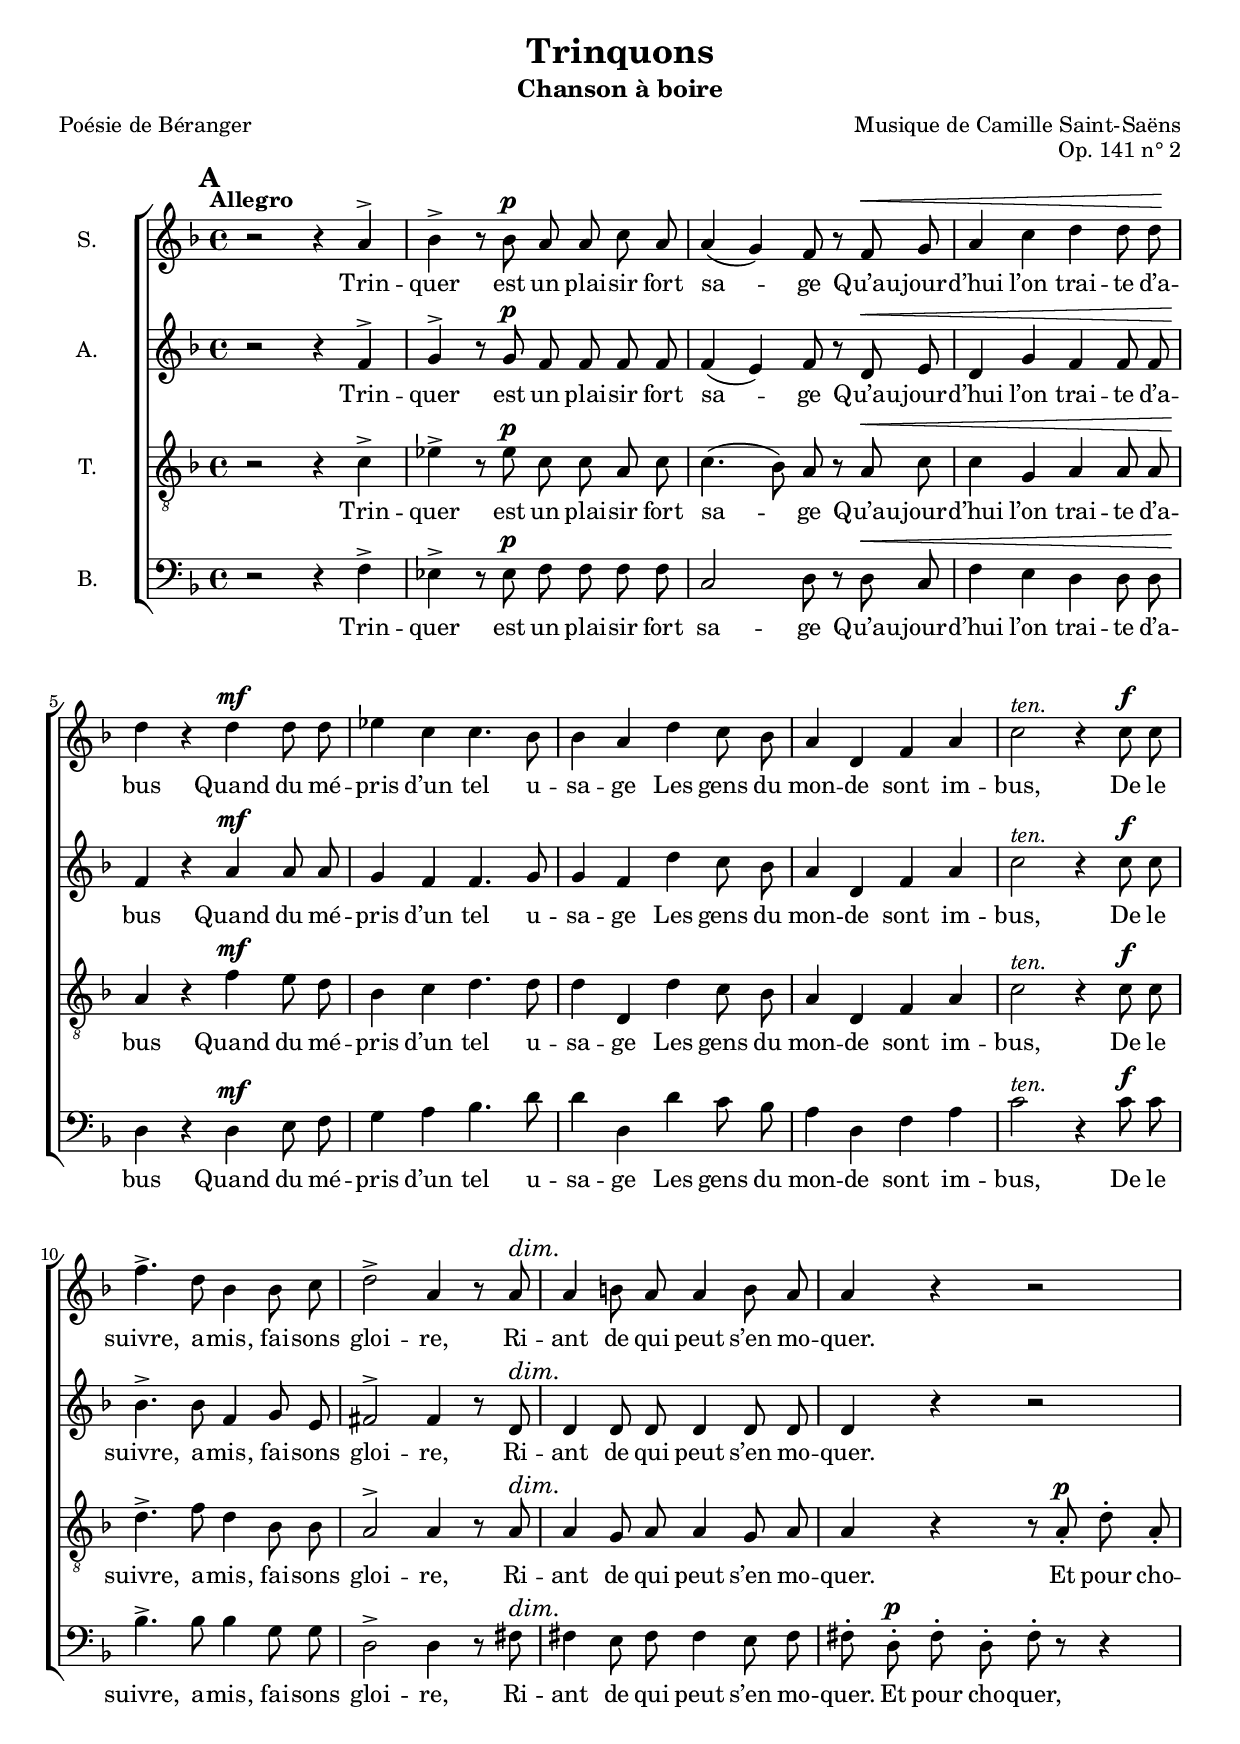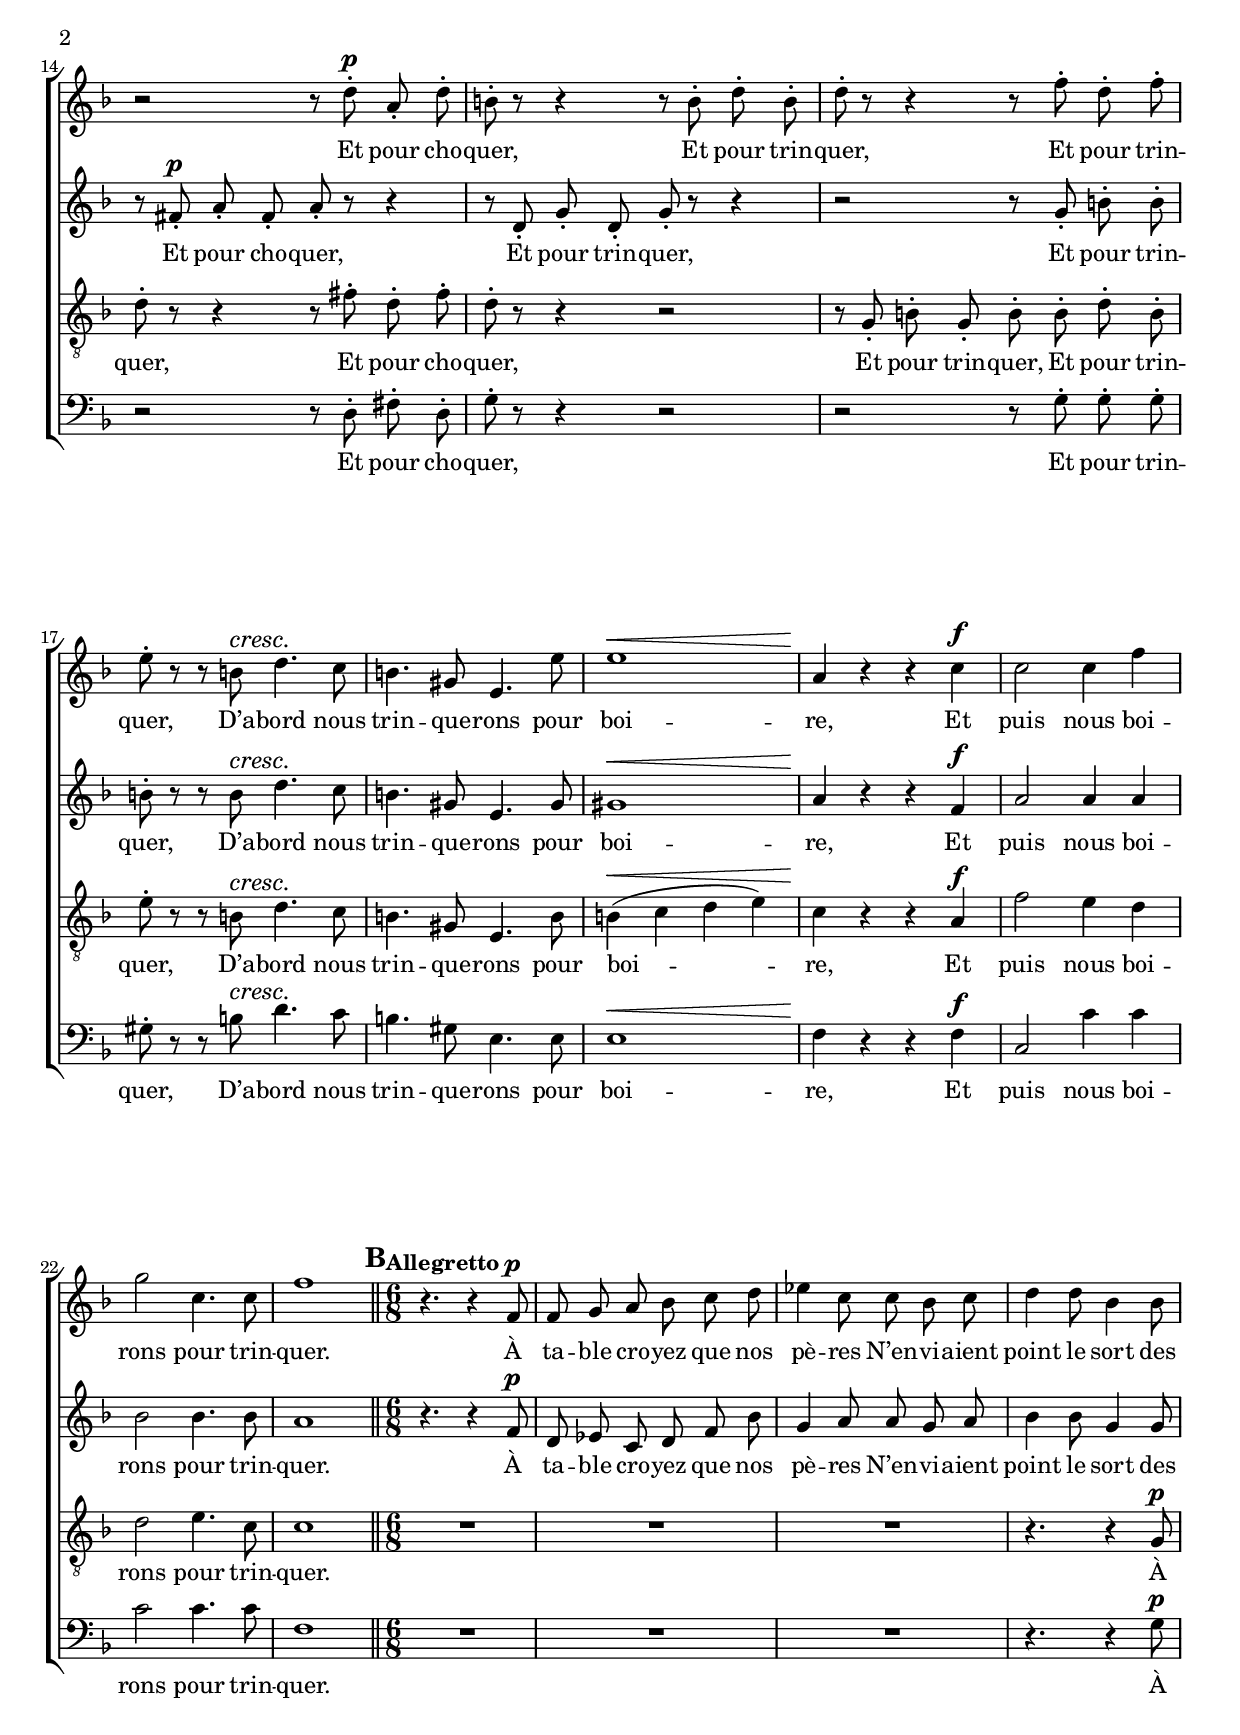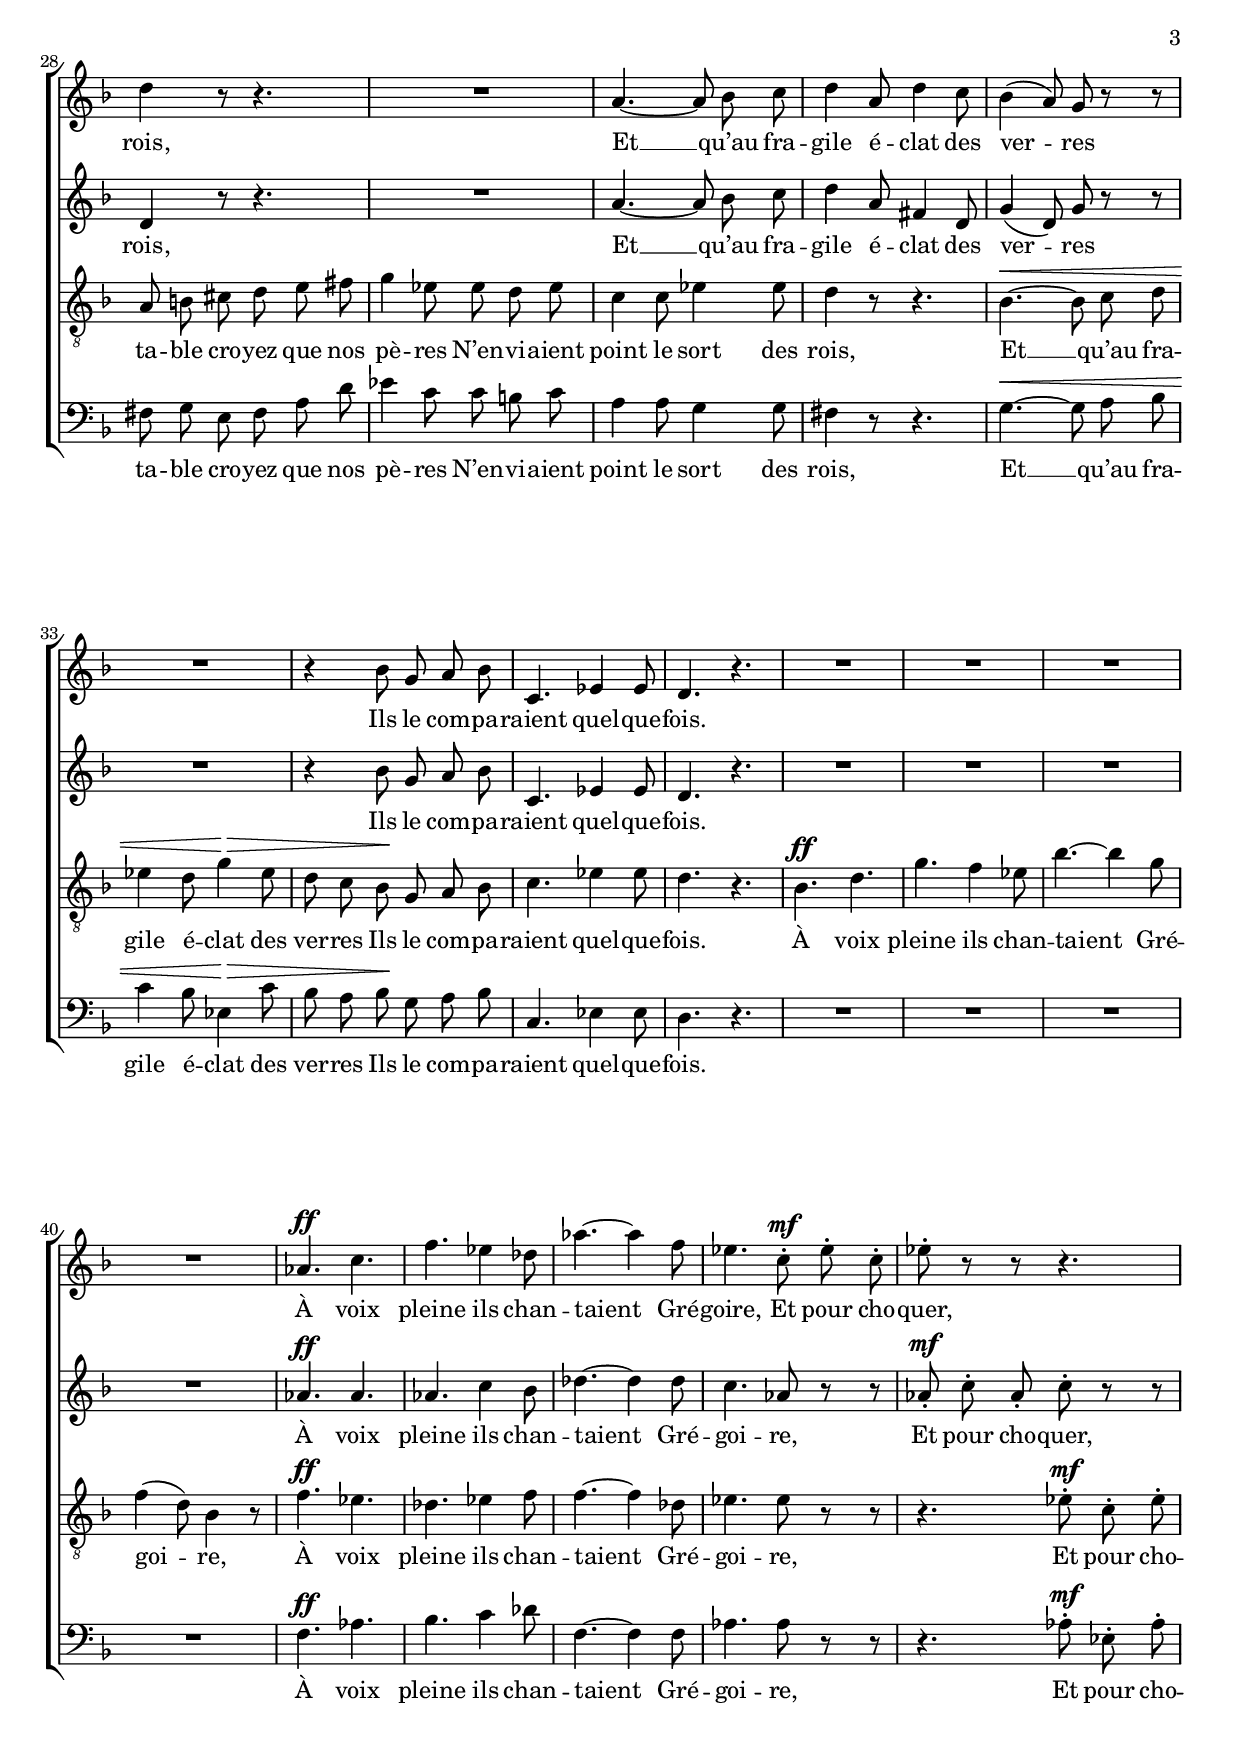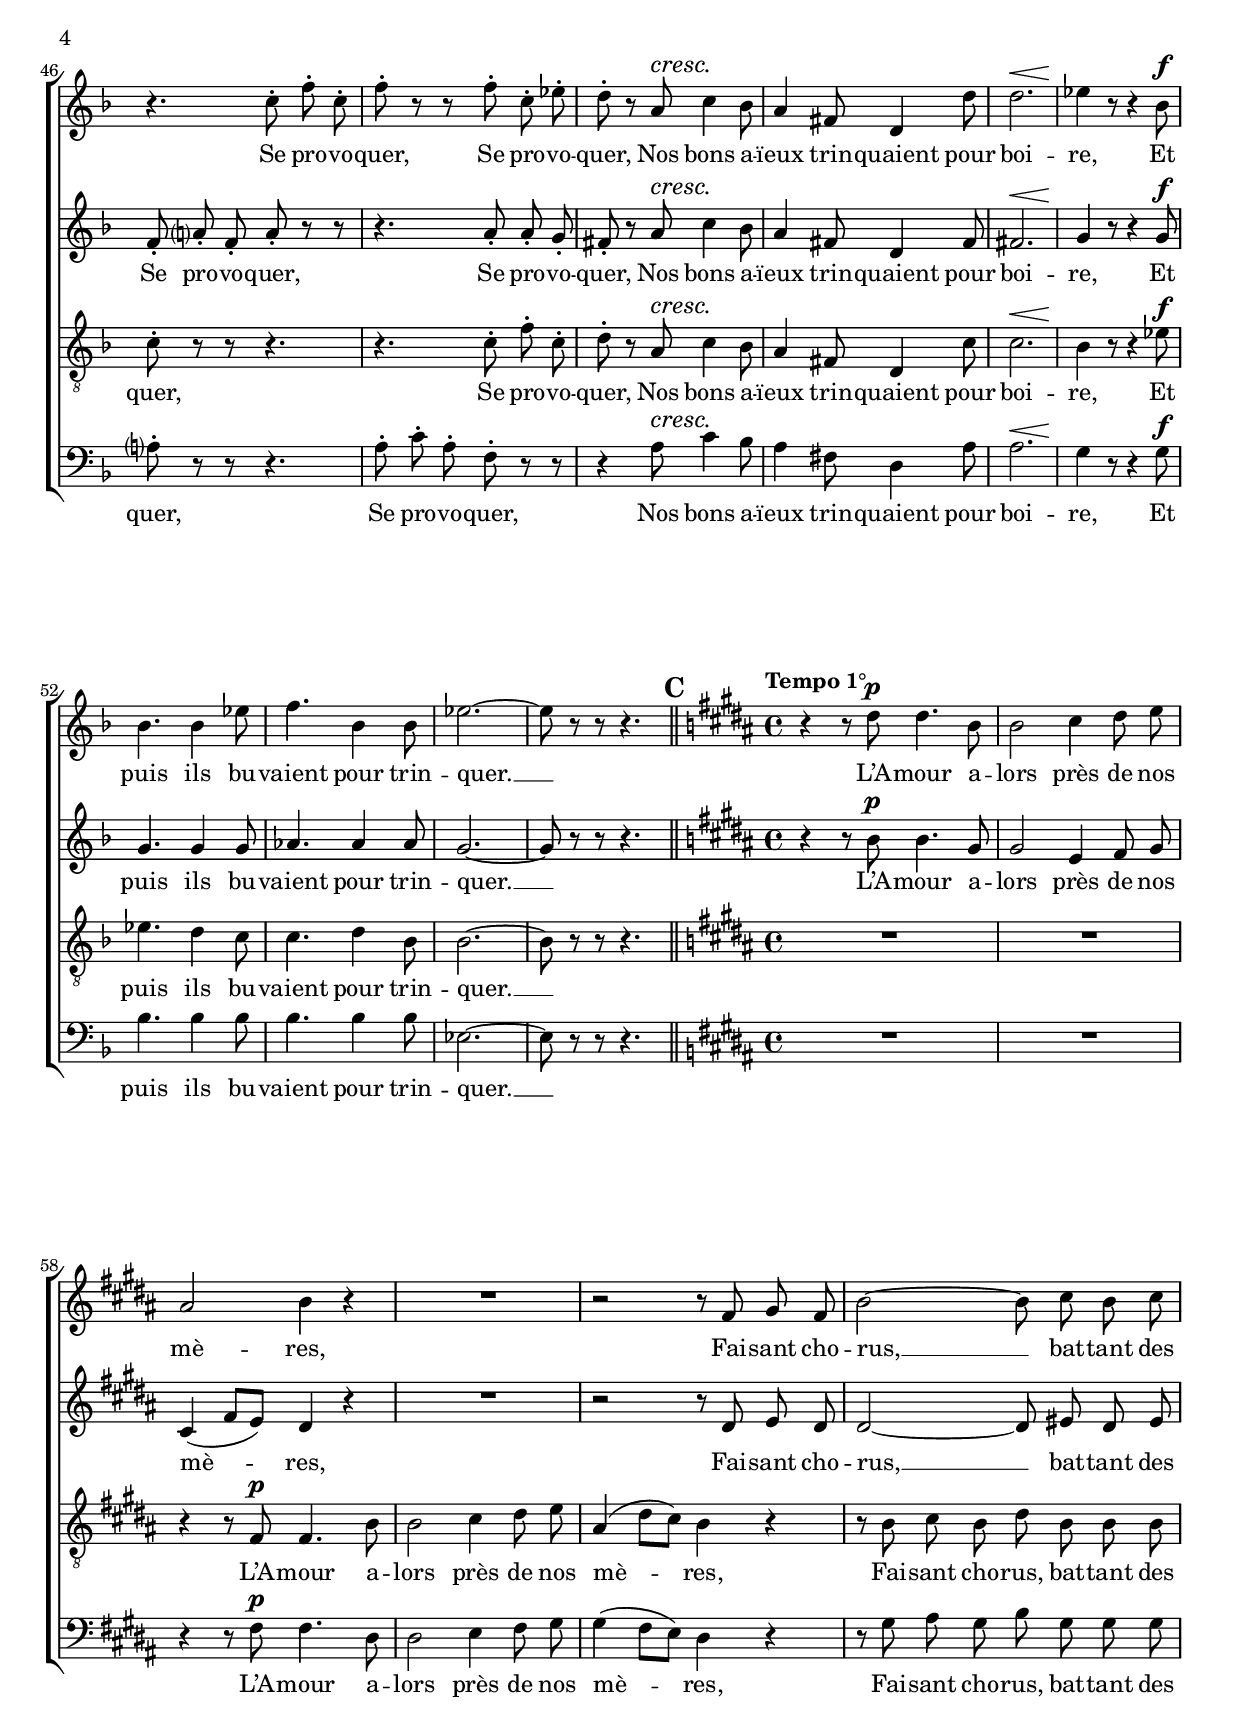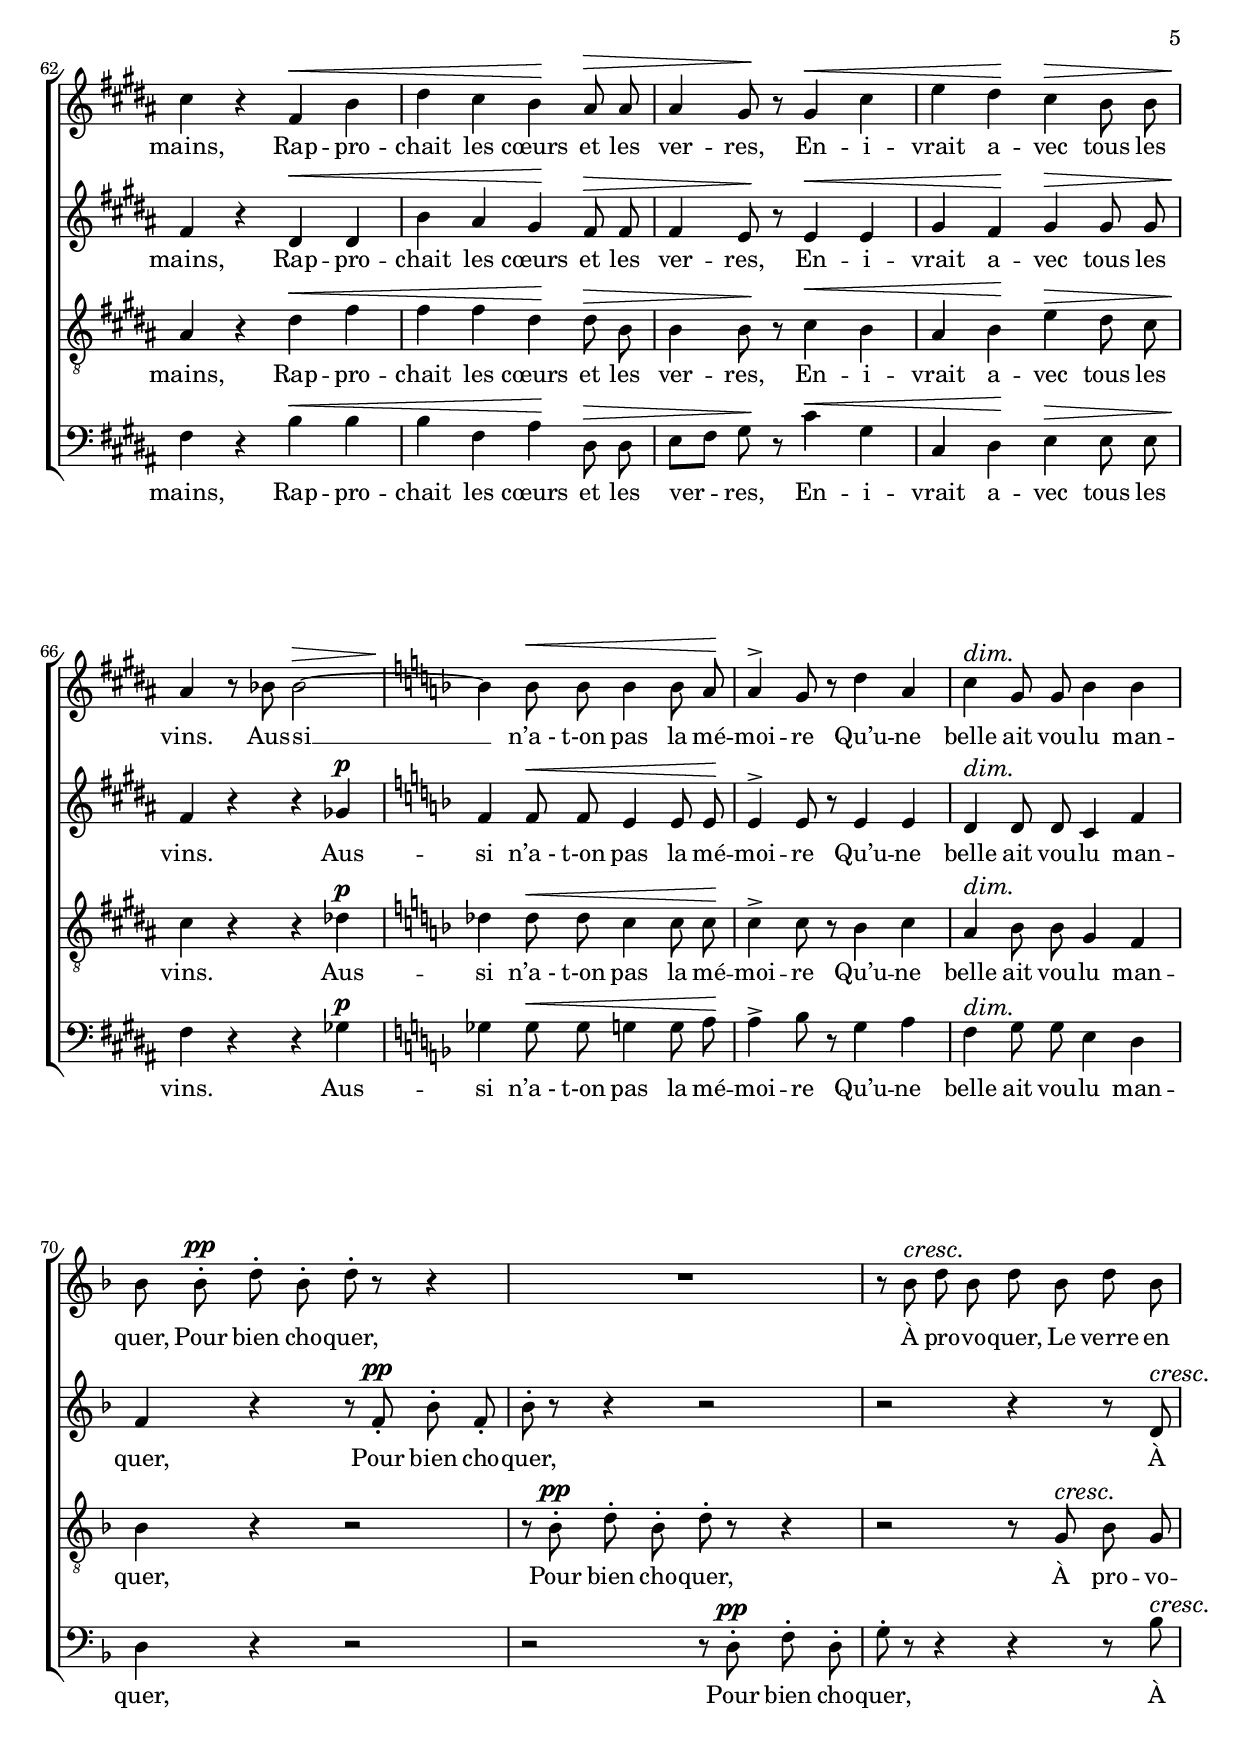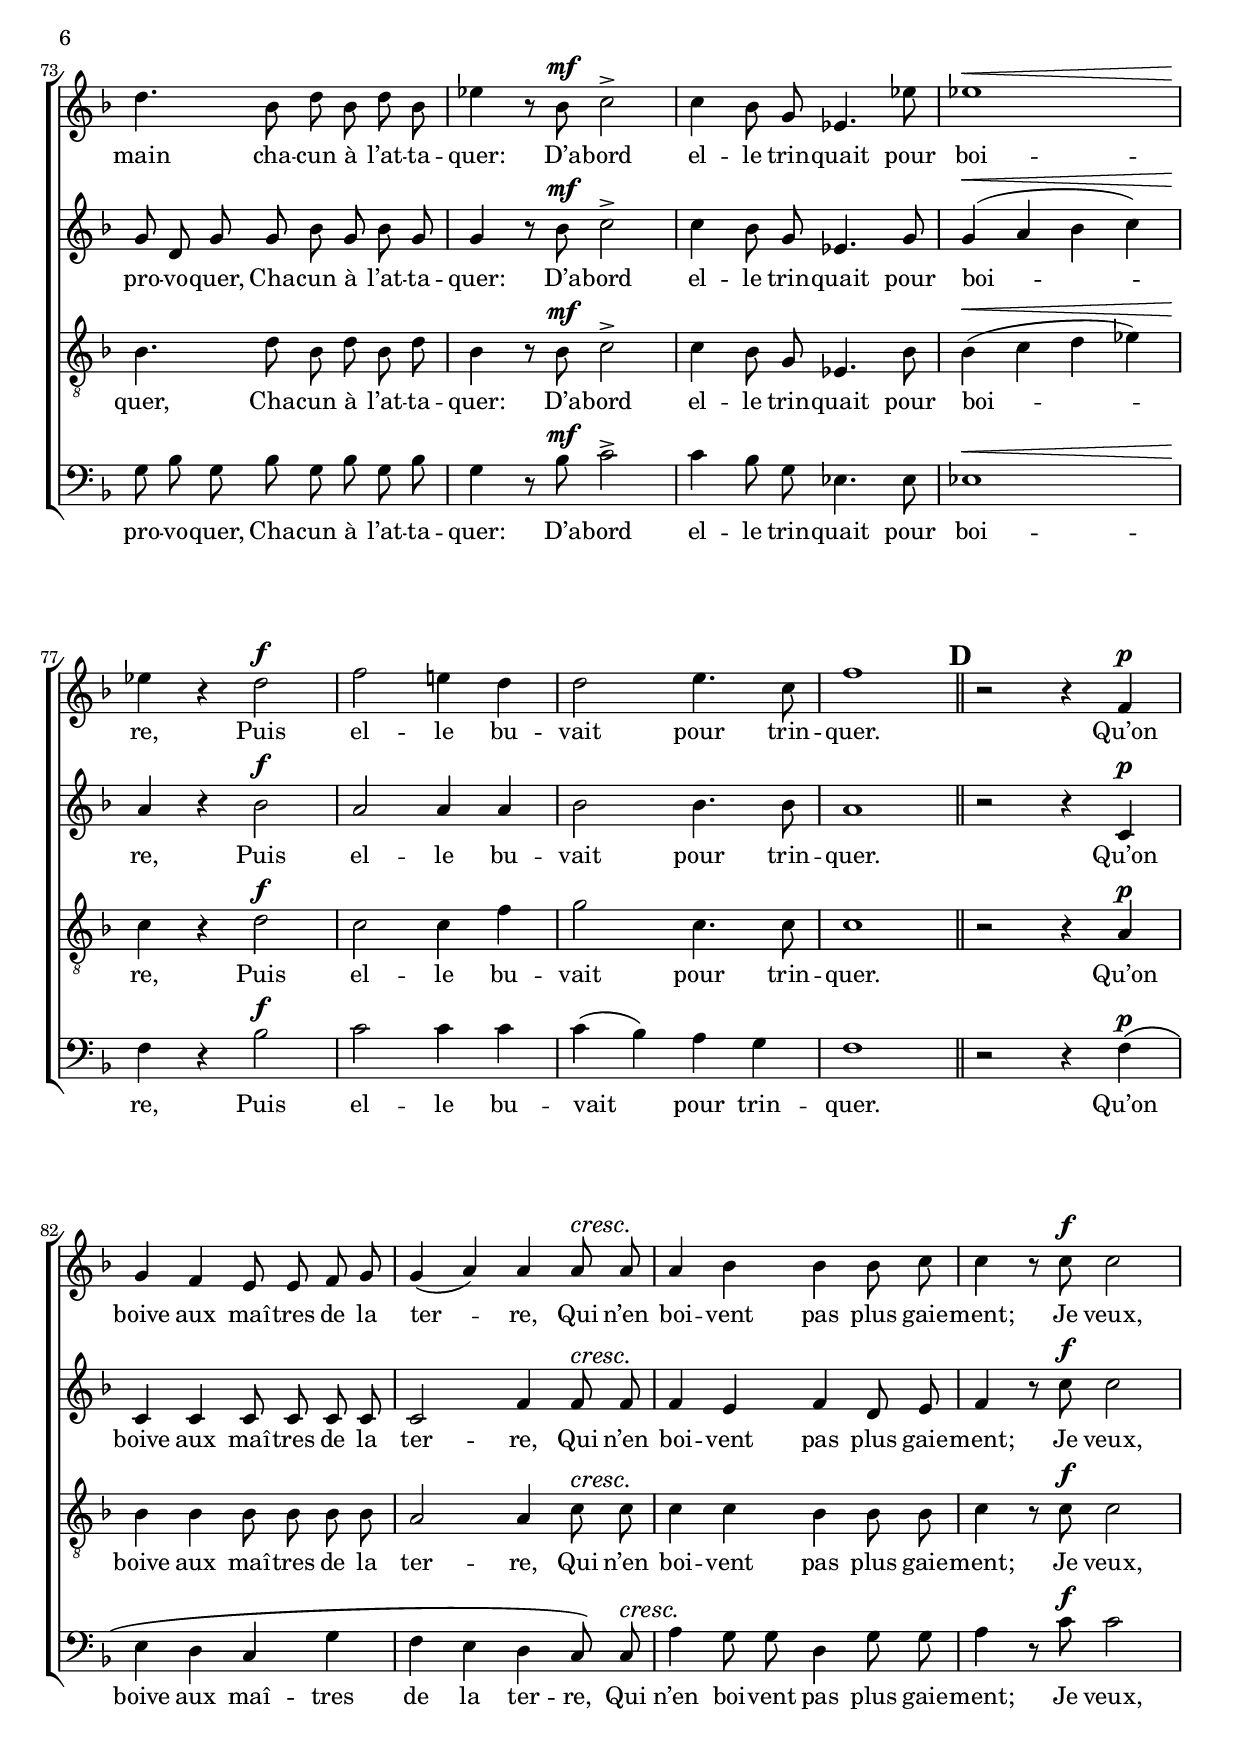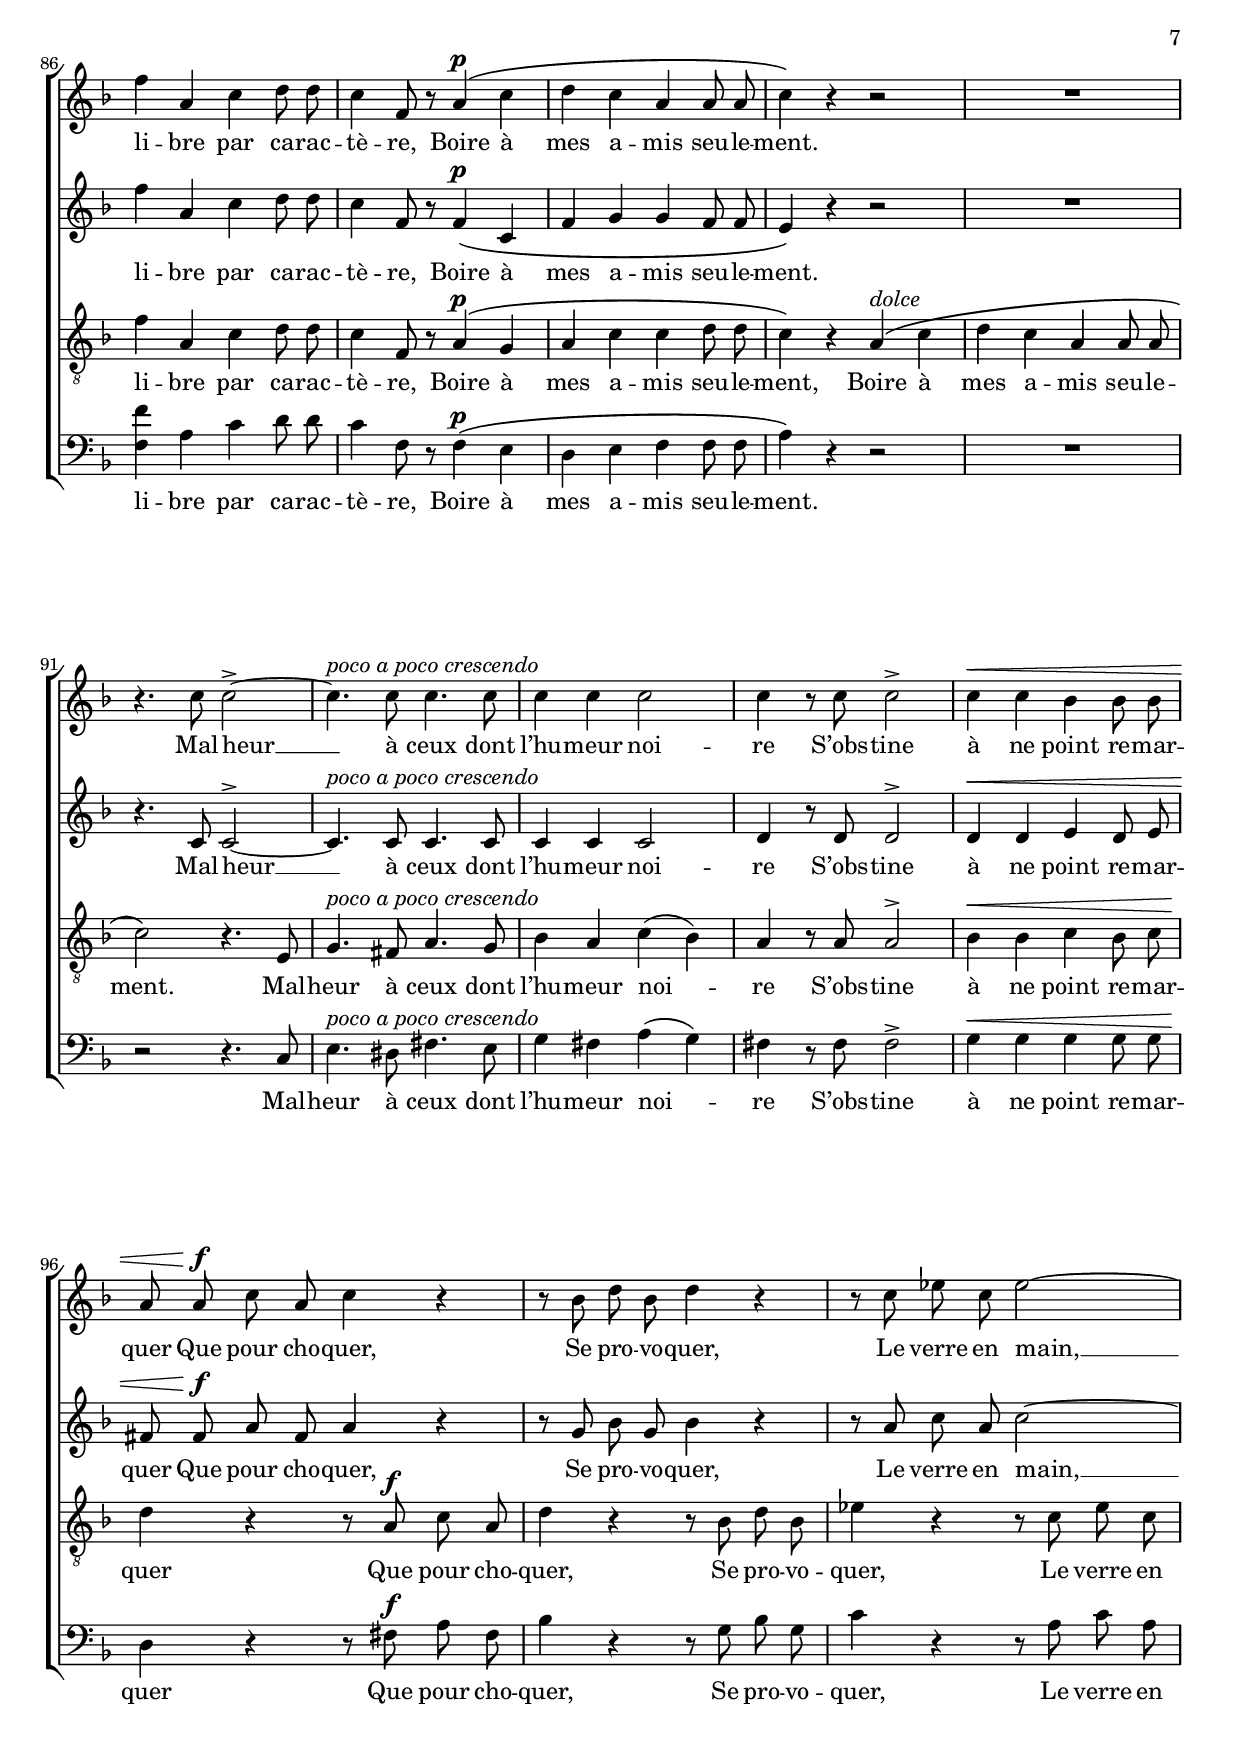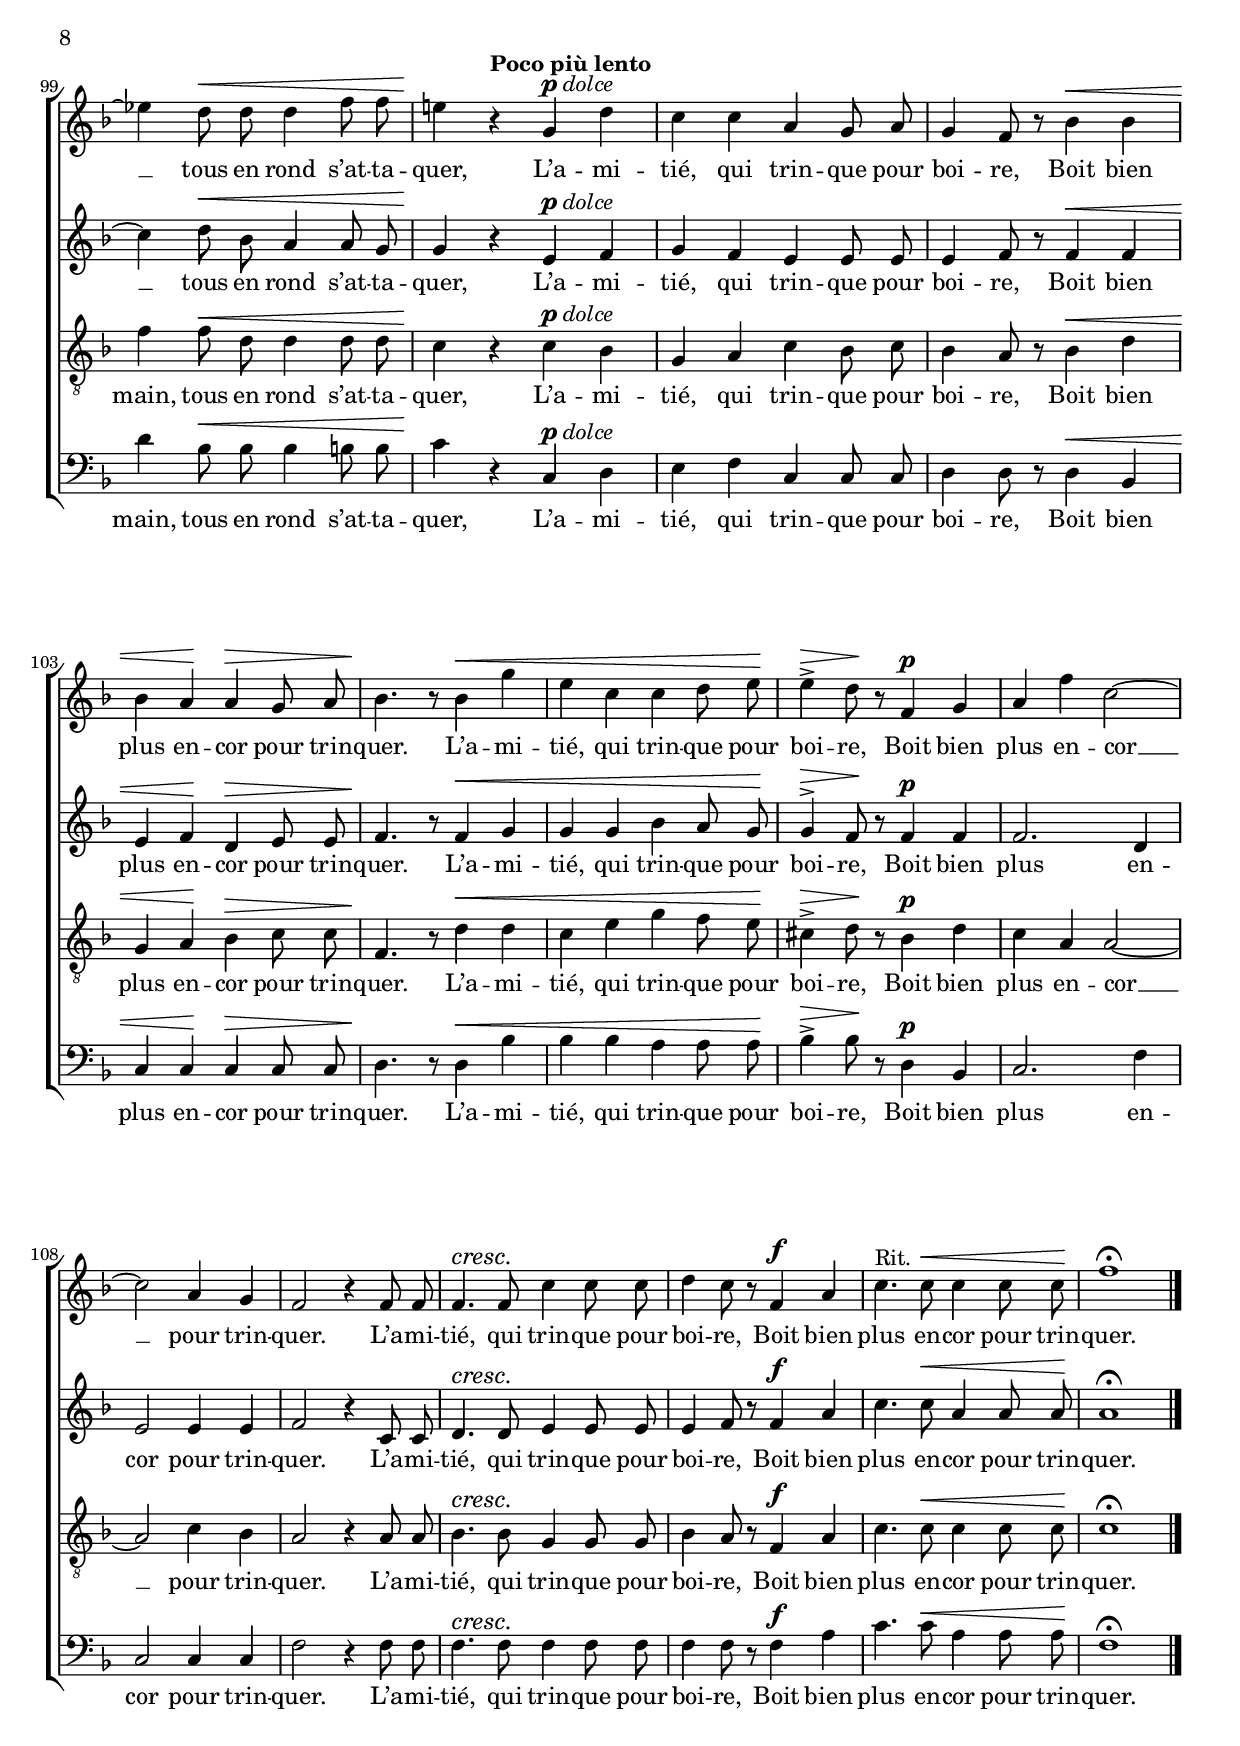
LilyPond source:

\version "2.18.2"

\header {
  title = "Trinquons"
  subtitle = "Chanson à boire"
  composer = "Musique de Camille Saint-Saëns"
  poet = "Poésie de Béranger"
  opus = "Op. 141 n° 2"
  % Supprimer le pied de page par défaut
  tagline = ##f
}

#(set-global-staff-size 19)

\paper {
  min-systems-per-page = #'3
}

global = {
  \key f \major
  \time 4/4
  \tempo "Allegro"
  \autoBeamOff
  \dynamicUp
  \override DynamicTextSpanner.style = #'none
  \set Score.markFormatter = #format-mark-box-numbers
}

soprano = \relative c'' {
  \global
  \mark \default
  r2 r4 a^>
  bes^> r8 bes\p a a c a
  a4( g) f8 r f\< g
  a4 c d d8 d\!
  d4 r d\mf d8 d
  ees4 c c4. bes8
  bes4 a d c8 bes
  a4 d, f a
  c2^\markup{\italic "ten." } r4 c8\f c
  f4.^> d8 bes4 bes8 c
  d2^> a4 r8 a\dim
  a4 b8 a a4 b8 a |
  a4 r r2
  r r8 d-.\p a-. d-.
  b-. r r4 r8 b-. d-. b-.
  d-. r r4 r8 f-. d-. f-. |
  e-. r r b\cresc d4. c8
  b4. gis8 e4. e'8
  e1\<
  a,4\! r r c\f
  c2 c4 f 
  g2 c,4. c8
  f1 \bar "||"
  \mark \default
  \tempo Allegretto \time 6/8 r4. r4 f,8\p 
  f g a bes c d
  ees4 c8 c bes c |
  d4 d8 bes4 bes8
  d4 r8 r4.
  R2.
  a4.~ a8 bes c
  d4 a8 d4 c8
  bes4( a8) g r r
  R2.
  r4 bes8 g a bes
  c,4. ees4 ees8
  d4. r
  R2.*4
  aes'4.\ff c
  f ees4 des8
  aes'4.~ aes4 f8
  ees4. c8-.\mf ees-. c-.
  ees-. r r r4.
  r c8-. f-. c-.
  f-. r r f-. c-. ees-.
  d-. r a\cresc c4 bes8 |
  a4 fis8 d4 d'8
  d2.\<
  ees4\! r8 r4 bes8\f 
  bes4. bes4 ees8 |
  f4. bes,4 bes8
  ees2.~
  ees8 r r r4. \bar "||"
  % 4
  \mark \default
  \tempo "Tempo 1°" \key b \major \time 4/4
  r4 r8 dis\p dis4. b8
  b2 cis4 dis8 e
  ais,2 b4 r
  R1
  r2 r8 fis gis fis
  b2~ b8 cis b cis
  cis4 r fis,\< b
  dis cis b\! ais8\> ais
  ais4 gis8\! r gis4\< cis
  e dis\! cis\> b8 b
  ais4\! r8 bes bes2~\>
  % 5
  \key f \major bes4\!
  bes8\< bes bes4 bes8 a\!
  a4^> g8 r d'4 a
  c\dim g8 g bes4 bes |
  bes8 bes-.\pp d-. bes-. d-. r r4
  R1
  r8 bes\cresc d bes d bes d bes |
  d4. bes8 d bes d bes
  ees4 r8 bes\mf c2->
  c4 bes8 g ees4. ees'8 |
  ees1\<
  ees4\! r d2\f
  f e!4 d
  d2 e4. c8
  f1 \bar "||"
  % 6
  \mark \default
  r2 r4 f,\p
  g f e8 e f g
  g4( a) a a8\cresc a
  a4 bes bes bes8 c
  c4 r8 c\f c2
  f4 a, c d8 d
  c4 f,8 r a4\(\p c |
  d c a a8 a 
  c4\) r r2
  R1
  % 7
  r4. c8 c2~-> 
  c4.^\markup{\italic{poco a poco crescendo}} c8 c4. c8
  c4 c c2
  c4 r8 c8 c2->
  c4\< c bes bes8 bes |
  a a\f c a c4 r
  r8 bes d bes d4 r4
  r8 c ees c ees2~ 
  ees4 d8\< d d4 f8 f
  e!4\! \tempo "Poco più lento" r g,^\markup{\dynamic p \italic dolce} d'
  c c a g8 a |
  g4 f8 r bes4\< bes
  bes a\! a\> g8 a 
  bes4.\! r8 bes4\< g' 
  e c c d8 e \!
  e4->\> d8\! r f,4\p g
  a f' c2~
  c a4 g
  f2 r4 f8 f
  f4.\cresc f8 c'4 c8 c
  d4 c8 r f,4\f a
  c4.^"Rit." c8\< c4 c8 c\!
  f1\fermata \bar "|."
  
}

alto = \relative c' {
  \global
  r2 r4 f^>
  g^> r8 g\p f f f f
  f4( e) f8 r d\< e
  d4 g f f8 f
  f4\! r a\mf a8 a
  g4 f f4. g8
  g4 f d' c8 bes
  a4 d, f a
  c2^\markup{\italic "ten." } r4 c8\f c |
  bes4.^> bes8 f4 g8 e
  fis2^> fis4 r8 d\dim 
  d4 d8 d d4 d8 d
  d4 r r2
  r8 fis-.\p a-. fis-. a-. r r4
  r8 d,-. g-. d-. g-. r r4
  r2 r8 g-. b-. b-. |
  b-. r r b\cresc d4. c8
  b4. gis8 e4. gis8
  gis1\<
  a4\! r r f\f 
  a2 a4 a
  bes2 bes4. bes8
  a1 |
  % 2
  r4. r4 f8\p 
  d ees c d f bes
  g4 a8 a g a
  bes4 bes8 g4 g8
  d4 r8 r4.
  R2.
  a'4.~ a8 bes c
  d4 a8 fis4 d8
  g4( d8) g r r
  R2.
  r4 bes8 g a bes 
  c,4. ees4 ees8
  d4. r
  R2.*4
  aes'4.\ff aes
  aes c4 bes8
  des4.~ des4 des8
  c4. aes8 r r
  aes-.\mf c-. aes-. c-. r r
  f,-. a?-. f-. a-. r r
  r4. a8-. a-. g-.
  fis-. r a\cresc c4 bes8 |
  a4 fis8 d4 fis8
  fis2.\<
  g4\! r8 r4 g8\f
  g4. g4 g8
  aes4. aes4 aes8
  g2.~ g8 r r r4.
  % 4
  \key b \major 
  r4 r8 b\p b4. gis8 |
  gis2 e4 fis8 gis
  cis,4( fis8[ e]) dis4 r
  R1
  r2 r8 dis e dis |
  dis2~ dis8 eis dis eis
  fis4 r dis\< dis
  b' ais gis\!
  fis8\> fis |
  fis4 e8\! r e4\< e
  gis fis\! gis\> gis8 gis
  fis4\! r r ges\p
  \key f \major f4 f8\< f e4 e8 e\!
  e4^> e8 r e4 e
  d\dim d8 d c4 f |
  f r r8 f-.\pp bes-. f-.
  bes-. r r4 r2
  r r4 r8 d,\cresc 
  g d g g bes g bes g
  g4 r8 bes\mf c2->
  c4 bes8 g ees4. g8
  g4(\< a bes c)
  a4\! r bes2\f
  a a4 a
  bes2 bes4. bes8
  a1
  % 6
  r2 r4
  c,\p 
  c c c8 c c c 
  c2 f4 f8\cresc f
  f4 e f d8 e |
  f4 r8 c'\f c2
  f4 a, c d8 d
  c4 f,8 r f4\(\p c |
  f g g f8 f8
  e4\) r r2
  R1
  %7
  r4. c8 c2~^>
  c4.^\markup{\italic{poco a poco crescendo}} c8 c4. c8
  c4 c c2
  d4 r8 d d2^>
  d4\< d e d8 e |
  fis fis\f a fis a4 r
  r8 g bes g bes4 r
  r8 a c a c2~ |
  c4 d8\< bes a4 a8 g
  g4\! r e^\markup{\dynamic p \italic dolce} f
  g f e e8 e |
  e4 f8 r f4\< f
  e f\! d\> e8 e
  f4.\! r8 f4\< g
  g g bes a8 g\!
  g4^>\> f8\! r f4\p f
  f2. d4
  e2 e4 e
  f2 r4 c8 c |
  d4.\cresc d8 e4 e8 e
  e4 f8 r f4\f a
  c4. c8\< a4 a8 a\!
  a1\fermata
}

tenor = \relative c' {
  \global
  r2 r4 c^>
  ees^> r8 ees\p c c a c
  c4.( bes8) a r a\< c
  c4 g a a8 a 
  a4\! r f'\mf e8 d
  bes4 c d4. d8 |
  d4 d, d' c8 bes
  a4 d, f a
  c2^\markup{\italic "ten." } r4 c8\f c
  d4.^> f8 d4 bes8 bes
  a2^> a4 r8 a\dim 
  a4 g8 a a4 g8 a
  a4 r r8 a-.\p d-. a-.
  d-. r8 r4 r8 fis-. d-. fis-.
  d-. r r4 r2
  r8 g,-. b-. g-. b-. b-. d-. b-.
  e-. r r b\cresc d4. c8
  b4. gis8 e4. b'8
  b4(\< c d e)
  c\! r r a4\f 
  f'2 e4 d
  d2 e4. c8
  c1
  % 2
  R2.*3
  r4. r4 g8\p
  a b cis d e fis
  g4 ees8 ees d ees |
  c4 c8 ees4 ees8
  d4 r8 r4.
  bes~\< bes8 c d
  ees4 d8 g4\> ees8
  d c bes\! g a bes
  c4. ees4 ees8 
  d4. r |
  bes4.\ff d
  g f4 ees8
  bes'4.~ bes4 g8
  f4( d8) bes4 r8
  f'4.\ff ees |
  des ees4 f8
  f4.~ f4 des8
  ees4. ees8 r r
  r4. ees8-.\mf c-. ees-.
  c-. r r r4.
  r c8-. f-. c-.
  d-. r a\cresc c4 bes8 |
  a4 fis8 d4 c'8
  c2.\<
  bes4\! r8 r4 ees8\f 
  ees4. d4 c8
  c4. d4 bes8 
  bes2.~
  bes8 r r r4.
  % 4
  \key b \major R1
  R1
  r4 r8 fis\p fis4. b8
  b2 cis4 dis8 e
  ais,4( dis8[ cis]) b4 r |
  r8 b cis b dis b b b
  ais4 r dis\< fis
  fis fis dis\! dis8\> b |
  b4 b8\! r cis4\< b
  ais b\! e\> dis8 cis
  cis4\! r r des\p 
  % 5
  \key f \major des4 des8\< des c4 c8 c\!
  c4-> c8 r bes4 c
  a\dim bes8 bes g4 f |
  bes r r2
  r8 bes-.\pp d-. bes-. d-. r r4
  r2 r8 g,\cresc bes g |
  bes4. d8 bes d bes d
  bes4 r8 bes\mf c2->
  c4 bes8 g ees4. bes'8 |
  bes4(\< c d ees)
  c\! r d2\f
  c c4 f
  g2 c,4. c8
  c1
  % 6
  r2 r4 a\p
  bes bes bes8 bes bes bes
  a2 a4 c8\cresc c
  c4 c bes bes8 bes
  c4 r8 c\f c2
  f4 a, c d8 d
  c4 f,8 r a4\p\( g
  a c c d8 d
  c4\) r a^\markup{\italic{dolce}}\( c
  d c a a8 a
  c2\) r4. e,8 |
  g4.^\markup{\italic{poco a poco crescendo}} fis8 a4. g8
  bes4 a  c( bes)
  a r8 a a2^>
  bes4\< bes c bes8 c
  d4\! r r8 a\f c a
  d4 r4 r8 bes d bes
  ees4 r r8 c ees c |
  f4 f8\< d d4 d8 d
  c4\! r c^\markup{\dynamic p \italic dolce} bes
  g a c bes8 c |
  bes4 a8 r bes4\< d
  g, a\! bes\> c8 c
  f,4.\! r8 d'4\< d
  c e g f8 e\! |
  cis4^>\> d8\! r bes4\p d
  c a a2~
  a c4 bes
  a2 r4 a8 a |
  bes4.\cresc bes8 g4 g8 g
  bes4 a8 r f4\f a
  c4. c8\< c4 c8 c\!
  c1\fermata
  
}

bass = \relative c {
  \global
  r2 r4 f^> 
  ees^> r8 ees8\p f f f f
  c2 d8 r d\< c
  f4 e d d8 d
  d4\! r d\mf e8 f
  g4 a bes4. d8
  d4 d, d' c8 bes
  a4 d, f a
  c2^\markup{\italic "ten." } r4 c8\f c
  bes4.^> bes8 bes4 g8 g
  d2^> d4 r8 fis\dim 
  fis4 e8 fis fis4 e8 fis
  fis-. d-.\p fis-. d-. fis-. r r4 
  r2 r8 d-. fis-. d-.
  g-. r r4 r2
  r r8 g-. g-. g-.
  gis-. r r b\cresc d4. c8
  b4. gis8 e4. e8
  e1\<
  f4\! r r f\f 
  c2 c'4 c
  c2 c4. c8
  f,1
  %2
  R2.*3
  r4. r4 g8\p
  fis g e fis a d
  ees4 c8 c b c |
  a4 a8 g4 g8
  fis4 r8 r4.
  g4.~\< g8 a bes
  c4 bes8 ees,4\> c'8
  bes a bes\! g a bes
  c,4. ees4 ees8 d4. r |
  % 3
  R2.*4
  f4.\ff aes |
  bes4. c4 des8
  f,4.~ f4 f8
  aes4. aes8 r r
  r4. aes8-.\mf ees-. aes-. |
  a?-. r r r4.
  a8-. c-. a-. f-. r r 
  r4 a8\cresc c4 bes8 |
  a4 fis8 d4 a'8
  a2.\< 
  g4\! r8 r4 g8\f 
  bes4. bes4 bes8 |
  bes4. bes4 bes8
  ees,2.~ 
  ees8 r r  r4.
  % 4
  \key b \major R1*2
  r4 r8 fis\p fis4. dis8
  dis2 e4 fis8 gis
  gis4( fis8[ e]) dis4 r |
  r8 gis ais gis b gis gis gis
  fis4 r b\< b
  b fis ais\! dis,8\> dis
  e[ fis] gis\! r cis4\< gis
  cis, dis\! e\> e8 e
  fis4\! r4 r ges\p
  % 5
  \key f \major ges4 ges8\< ges g4 g8 a\!
  a4-> bes8 r g4 a
  f\dim g8 g e4 d |
  d r r2
  r r8 d-.\pp f-. d-.
  g-. r r4 r r8 bes\cresc |
  g bes g bes g bes g bes
  g4 r8 bes\mf c2->
  c4 bes8 g ees4. ees8 |
  ees1\<
  f4\! r bes2\f 
  c c4 c
  c( bes) a g
  f1
  % 6
  r2 r4 f\p\( 
  e d c g'
  f e d c8\) c\cresc 
  a'4 g8 g d4 g8 g
  a4 r8 c\f c2
  <f f,>4 a, c4 d8 d
  c4 f,8 r f4\p\( e
  d e f f8 f 
  a4\) r r2
  R1
  r2 r4. c,8 |
  e4.^\markup{\italic{poco a poco crescendo}} dis8 fis4. e8
  g4 fis a( g)
  fis4 r8 fis fis2^>
  g4\< g g g8 g |
  d4\! r r8 fis\f a fis
  bes4 r r8 g bes g
  c4 r r8 a c a |
  d4 bes8\< bes bes4 b8 b
  c4\! r
  c,^\markup{\dynamic p \italic dolce} d
  e f c c8 c
  d4 d8 r d4\< bes
  c c\! c\> c8 c
  d4.\! r8 d4\< bes'
  bes bes a a8 a\! |
  bes4^>\> bes8\! r d,4\p bes
  c2. f4
  c2 c4 c
  f2 r4 f8 f |
  f4.\cresc f8 f4 f8 f
  f4 f8 r f4\f a
  c4. c8\< a4 a8 a\!
  f1\fermata
}

sopranoVerse = \lyricmode {
 Trin -- quer est un plai -- sir fort sa -- ge
Qu’au -- jour -- d’hui l’on trai -- te d’a -- bus
Quand du mé -- pris d’un tel u -- sa -- ge
Les gens du mon -- de sont im -- bus,
De le suivre, a -- mis, fai -- sons gloi -- re,
Ri -- ant de qui peut s’en mo -- quer.
Et pour cho -- quer,
% Nous pro -- vo -- quer,
Et pour trin -- quer,
Et pour trin -- quer,
%Le verre en main, en rond nous at -- ta -- quer
D’a -- bord nous trin -- que -- rons pour boi -- re,
Et puis nous boi -- rons pour trin -- quer.

À ta -- ble cro -- yez que nos pè -- res
N’en -- vi -- aient point le sort des rois,
Et __ qu’au fra -- gile é -- clat des ver -- res
Ils le com -- pa -- raient quel -- que -- fois.
À voix pleine ils chan -- taient Gré -- goire,
%Doc -- teur que l’on peut ex -- pli -- quer;
Et pour cho -- quer,
Se pro -- vo -- quer,
Se pro -- vo -- quer,
%Le verre en main, tous en rond s'at -- ta -- quer,
Nos bons a -- ïeux trin -- quaient pour boi -- re,
Et puis ils bu -- vaient pour trin -- quer. __

L’A -- mour a -- lors près de nos mè -- res,
Fai -- sant cho -- rus, __ bat -- tant des mains,
Rap -- pro -- chait les cœurs et les ver -- res,
En -- i -- vrait a -- vec tous les vins.
Aus -- si __ n’a_- t-on pas la mé -- moi -- re
Qu’u -- ne belle ait vou -- lu man -- quer,
Pour bien cho -- quer,
À pro -- vo -- quer,
Le verre en main cha -- cun à l’at -- ta -- quer:
D’a -- bord el -- le trin -- quait pour boi -- re,
Puis el -- le bu -- vait pour trin -- quer.

Qu’on boive aux maî -- tres de la ter -- re,
Qui n’en boi -- vent pas plus gaie -- ment;
Je veux, li -- bre par ca -- rac -- tè -- re,
Boire à mes a -- mis seu -- le -- ment.
Mal -- heur __ à ceux dont l’hu -- meur noi -- re
S’obs -- tine à ne point re -- mar -- quer
Que pour cho -- quer,
Se pro -- vo -- quer,
Le verre en main, __ tous en rond s’at -- ta -- quer,
L’a -- mi -- tié, qui trin -- que pour boi -- re,
Boit bien plus en -- cor pour trin -- quer.
L’a -- mi -- tié, qui trin -- que pour boi -- re,
Boit bien plus en -- cor __ pour trin -- quer.
L’a -- mi -- tié, qui trin -- que pour boi -- re,
Boit bien plus en -- cor pour trin -- quer.
  
}

altoVerse = \lyricmode {
   Trin -- quer est un plai -- sir fort sa -- ge
Qu’au -- jour -- d’hui l’on trai -- te d’a -- bus
Quand du mé -- pris d’un tel u -- sa -- ge
Les gens du mon -- de sont im -- bus,
De le suivre, a -- mis, fai -- sons gloi -- re,
Ri -- ant de qui peut s’en mo -- quer.
Et pour cho -- quer,
Et pour trin -- quer,
Et pour trin -- quer,
D’a -- bord nous trin -- que -- rons pour boi -- re,
Et puis nous boi -- rons pour trin -- quer.

À ta -- ble cro -- yez que nos pè -- res
N’en -- vi -- aient point le sort des rois,
Et __ qu’au fra -- gile é -- clat des ver -- res
Ils le com -- pa -- raient quel -- que -- fois.
À voix pleine ils chan -- taient Gré -- goi -- re,
Et pour cho -- quer,
Se pro -- vo -- quer,
Se pro -- vo -- quer,
Nos bons a -- ïeux trin -- quaient pour boi -- re,
Et puis ils bu -- vaient pour trin -- quer. __

L’A -- mour a -- lors près de nos mè -- res,
Fai -- sant cho -- rus, __ bat -- tant des mains,
Rap -- pro -- chait les cœurs et les ver -- res,
En -- i -- vrait a -- vec tous les vins.
Aus -- si n’a_- t-on pas la mé -- moi -- re
Qu’u -- ne belle ait vou -- lu man -- quer,
Pour bien cho -- quer,
À pro -- vo -- quer,
Cha -- cun à l’at -- ta -- quer:
D’a -- bord el -- le trin -- quait pour boi -- re,
Puis el -- le bu -- vait pour trin -- quer.

Qu’on boive aux maî -- tres de la ter -- re,
Qui n’en boi -- vent pas plus gaie -- ment;
Je veux, li -- bre par ca -- rac -- tè -- re,
Boire à mes a -- mis seu -- le -- ment.
Mal -- heur __ à ceux dont l’hu -- meur noi -- re
S’obs -- tine à ne point re -- mar -- quer
Que pour cho -- quer,
Se pro -- vo -- quer,
Le verre en main, __ tous en rond s’at -- ta -- quer,
L’a -- mi -- tié, qui trin -- que pour boi -- re,
Boit bien plus en -- cor pour trin -- quer.
L’a -- mi -- tié, qui trin -- que pour boi -- re,
Boit bien plus en -- cor pour trin -- quer.
L’a -- mi -- tié, qui trin -- que pour boi -- re,
Boit bien plus en -- cor pour trin -- quer.
  
}

tenorVerse = \lyricmode {
   Trin -- quer est un plai -- sir fort sa -- ge
Qu’au -- jour -- d’hui l’on trai -- te d’a -- bus
Quand du mé -- pris d’un tel u -- sa -- ge
Les gens du mon -- de sont im -- bus,
De le suivre, a -- mis, fai -- sons gloi -- re,
Ri -- ant de qui peut s’en mo -- quer.
Et pour cho -- quer,
Et pour cho -- quer,
Et pour trin -- quer,
Et pour trin -- quer,
D’a -- bord nous trin -- que -- rons pour boi -- re,
Et puis nous boi -- rons pour trin -- quer.

À ta -- ble cro -- yez que nos pè -- res
N’en -- vi -- aient point le sort des rois,
Et __ qu’au fra -- gile é -- clat des ver -- res
Ils le com -- pa -- raient quel -- que -- fois.
À voix pleine ils chan -- taient Gré -- goi -- re,
À voix pleine ils chan -- taient Gré -- goi -- re,
Et pour cho -- quer,
Se pro -- vo -- quer,
Nos bons a -- ïeux trin -- quaient pour boi -- re,
Et puis ils bu -- vaient pour trin -- quer. __

L’A -- mour a -- lors près de nos mè -- res,
Fai -- sant cho -- rus, bat -- tant des mains,
Rap -- pro -- chait les cœurs et les ver -- res,
En -- i -- vrait a -- vec tous les vins.
Aus -- si n’a_- t-on pas la mé -- moi -- re
Qu’u -- ne belle ait vou -- lu man -- quer,
Pour bien cho -- quer,
À pro -- vo -- quer,
Cha -- cun à l’at -- ta -- quer:
D’a -- bord el -- le trin -- quait pour boi -- re,
Puis el -- le bu -- vait pour trin -- quer.

Qu’on boive aux maî -- tres de la ter -- re,
Qui n’en boi -- vent pas plus gaie -- ment;
Je veux, li -- bre par ca -- rac -- tè -- re,
Boire à mes a -- mis seu -- le -- ment,
Boire à mes a -- mis seu -- le -- ment.
Mal -- heur à ceux dont l’hu -- meur noi -- re
S’obs -- tine à ne point re -- mar -- quer
Que pour cho -- quer,
Se pro -- vo -- quer,
Le verre en main, tous en rond s’at -- ta -- quer,
L’a -- mi -- tié, qui trin -- que pour boi -- re,
Boit bien plus en -- cor pour trin -- quer.
L’a -- mi -- tié, qui trin -- que pour boi -- re,
Boit bien plus en -- cor __ pour trin -- quer.
L’a -- mi -- tié, qui trin -- que pour boi -- re,
Boit bien plus en -- cor pour trin -- quer.
  
}

bassVerse = \lyricmode {
 Trin -- quer est un plai -- sir fort sa -- ge
Qu’au -- jour -- d’hui l’on trai -- te d’a -- bus
Quand du mé -- pris d’un tel u -- sa -- ge
Les gens du mon -- de sont im -- bus,
De le suivre, a -- mis, fai -- sons gloi -- re,
Ri -- ant de qui peut s’en mo -- quer.
Et pour cho -- quer,
Et pour cho -- quer,
Et pour trin -- quer,
D’a -- bord nous trin -- que -- rons pour boi -- re,
Et puis nous boi -- rons pour trin -- quer.

À ta -- ble cro -- yez que nos pè -- res
N’en -- vi -- aient point le sort des rois,
Et __ qu’au fra -- gile é -- clat des ver -- res
Ils le com -- pa -- raient quel -- que -- fois.
À voix pleine ils chan -- taient Gré -- goi -- re,
Et pour cho -- quer,
Se pro -- vo -- quer,
Nos bons a -- ïeux trin -- quaient pour boi -- re,
Et puis ils bu -- vaient pour trin -- quer. __

L’A -- mour a -- lors près de nos mè -- res,
Fai -- sant cho -- rus, bat -- tant des mains,
Rap -- pro -- chait les cœurs et les ver -- res,
En -- i -- vrait a -- vec tous les vins.
Aus -- si n’a_- t-on pas la mé -- moi -- re
Qu’u -- ne belle ait vou -- lu man -- quer,
Pour bien cho -- quer,
À pro -- vo -- quer,
Cha -- cun à l’at -- ta -- quer:
D’a -- bord el -- le trin -- quait pour boi -- re,
Puis el -- le bu -- vait pour trin -- quer.

Qu’on boive aux maî -- tres de la ter -- re,
Qui n’en boi -- vent pas plus gaie -- ment;
Je veux, li -- bre par ca -- rac -- tè -- re,
Boire à mes a -- mis seu -- le -- ment.
Mal -- heur à ceux dont l’hu -- meur noi -- re
S’obs -- tine à ne point re -- mar -- quer
Que pour cho -- quer,
Se pro -- vo -- quer,
Le verre en main, tous en rond s’at -- ta -- quer,
L’a -- mi -- tié, qui trin -- que pour boi -- re,
Boit bien plus en -- cor pour trin -- quer.
L’a -- mi -- tié, qui trin -- que pour boi -- re,
Boit bien plus en -- cor pour trin -- quer.
L’a -- mi -- tié, qui trin -- que pour boi -- re,
Boit bien plus en -- cor pour trin -- quer.
}

\score {
  \new ChoirStaff <<
    \new Staff \with {
      midiInstrument = "choir aahs"
      instrumentName = "S."
    } { \soprano }
    \addlyrics { \sopranoVerse }
    \new Staff \with {
      midiInstrument = "choir aahs"
      instrumentName = "A."
    } { \alto }
    \addlyrics { \altoVerse }
    \new Staff \with {
      midiInstrument = "choir aahs"
      instrumentName = "T."
    } { \clef "treble_8" \tenor }
    \addlyrics { \tenorVerse }
    \new Staff \with {
      midiInstrument = "choir aahs"
      instrumentName = "B."
    } { \clef bass \bass }
    \addlyrics { \bassVerse }
  >>
  \layout { }
  \midi {
    \tempo 4=100
  }
}
